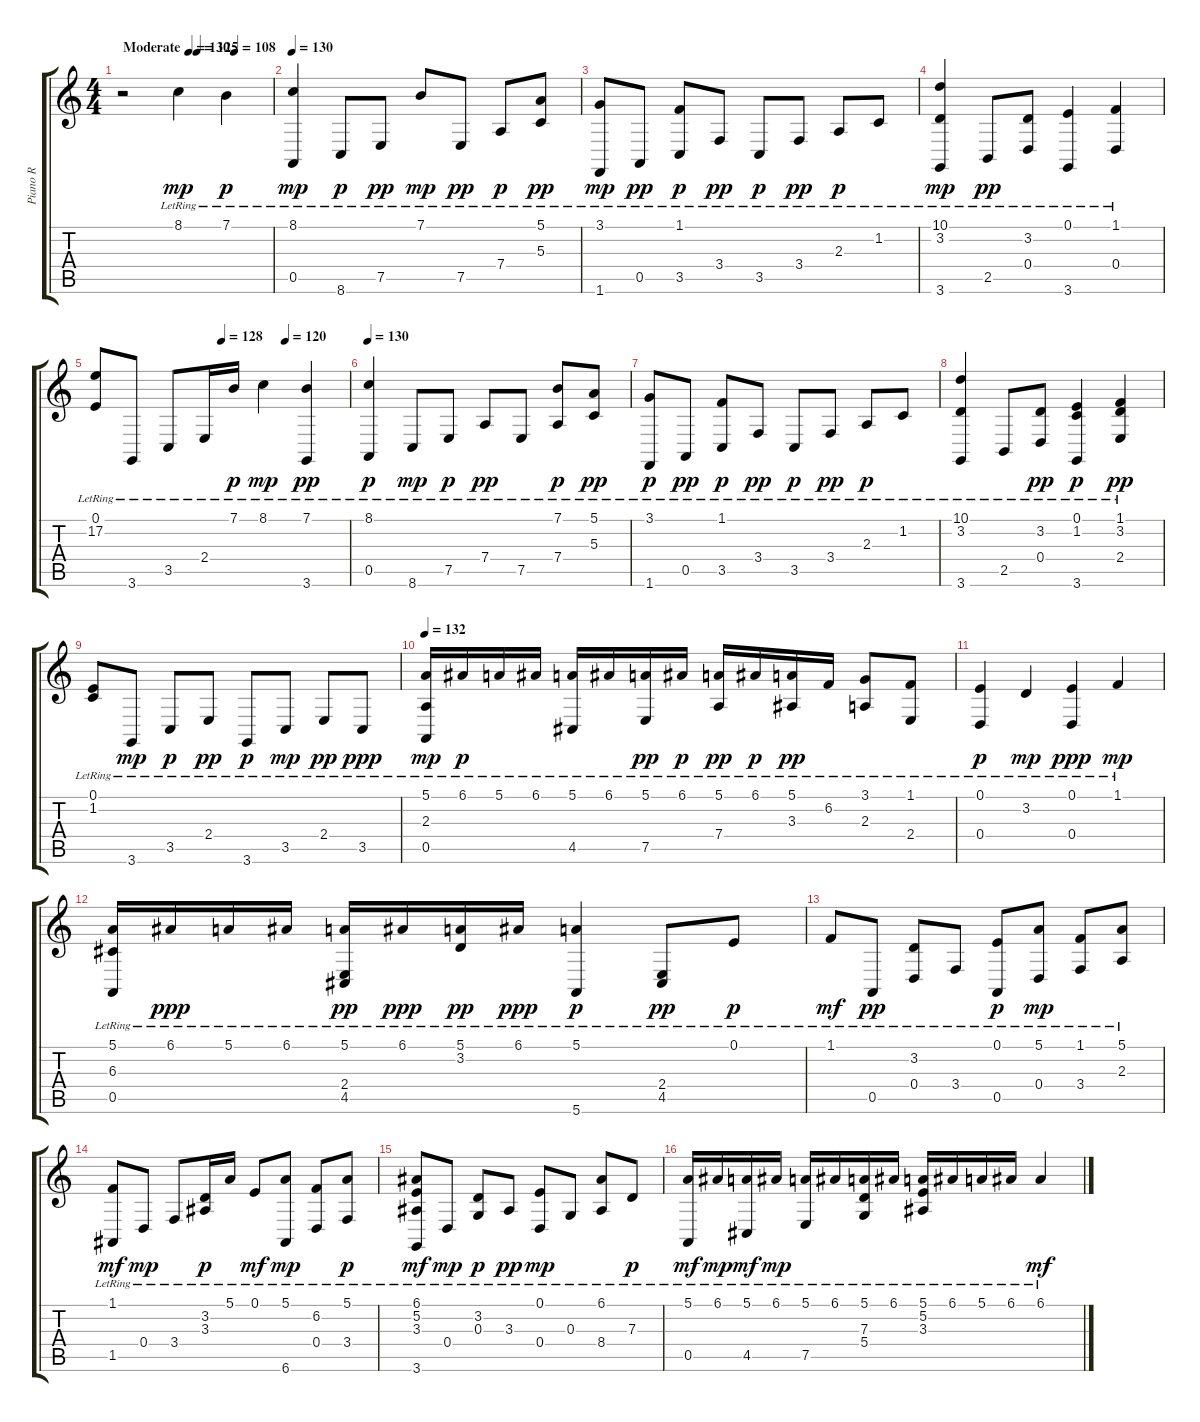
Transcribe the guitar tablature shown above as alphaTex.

\track ("Piano R" "Piano R") {instrument acousticgrandpiano}
\staff {score tabs}
\tuning (E4 B3 G3 D3 A2 E2) {hide}
\ts (4 4)
\tempo (130 "Moderate")
\tempo (125 0.5)
\tempo (108 0.75)
\tempo (130 "Moderate")
\clef g2
\ks c
r.2{dy mp instrument acousticgrandpiano} 8.1{lr}.4 7.1{lr}.4{dy p} |
\tempo 130
(8.1{lr} 0.5{lr}).4{dy mp} 8.6{lr}.8{dy p} 7.5{lr}.8{dy pp} 7.1{lr}.8{dy mp} 7.5{lr}.8{dy pp} 7.4{lr}.8{dy p} (5.1{lr} 5.3{lr}).8{dy pp} |
(3.1{lr} 1.6{lr}).8{dy mp} 0.5{lr}.8{dy pp} (1.1{lr} 3.5{lr}).8{dy p} 3.4{lr}.8{dy pp} 3.5{lr}.8{dy p} 3.4{lr}.8{dy pp} 2.3{lr}.8{dy p} 1.2{lr}.8 |
(10.1{lr} 3.2{lr} 3.6{lr}).4{dy mp} 2.5{lr}.8{dy pp} (3.2{lr} 0.4{lr}).8 (0.1{lr} 3.6{lr}).4 (1.1{lr} 0.4{lr}).4 |
\tempo (128 0.5)
\tempo (120 0.75)
(0.1{lr} 17.2{lr}).8 3.6{lr}.8 3.5{lr}.8 2.4{lr}.16 7.1{lr}.16{dy p} 8.1{lr}.4{dy mp} (7.1{lr} 3.6{lr}).4{dy pp} |
\tempo 130
(8.1{lr} 0.5{lr}).4{dy p} 8.6{lr}.8{dy mp} 7.5{lr}.8{dy p} 7.4{lr}.8{dy pp} 7.5{lr}.8 (7.1{lr} 7.4{lr}).8{dy p} (5.1{lr} 5.3{lr}).8{dy pp} |
(3.1{lr} 1.6{lr}).8{dy p} 0.5{lr}.8{dy pp} (1.1{lr} 3.5{lr}).8{dy p} 3.4{lr}.8{dy pp} 3.5{lr}.8{dy p} 3.4{lr}.8{dy pp} 2.3{lr}.8{dy p} 1.2{lr}.8 |
(10.1{lr} 3.2{lr} 3.6{lr}).4 2.5{lr}.8 (3.2{lr} 0.4{lr}).8{dy pp} (0.1{lr} 1.2{lr} 3.6{lr}).4{dy p} (1.1{lr} 3.2{lr} 2.4{lr}).4{dy pp} |
(0.1{lr} 1.2{lr}).8 3.6{lr}.8{dy mp} 3.5{lr}.8{dy p} 2.4{lr}.8{dy pp} 3.6{lr}.8{dy p} 3.5{lr}.8{dy mp} 2.4{lr}.8{dy pp} 3.5{lr}.8{dy ppp} |
\tempo 132
(5.1{lr} 2.3{lr} 0.5{lr}).16{dy mp} 6.1{lr}.16{dy p} 5.1{lr}.16 6.1{lr}.16 (5.1{lr} 4.5{lr}).16 6.1{lr}.16 (5.1{lr} 7.5{lr}).16{dy pp} 6.1{lr}.16{dy p} (5.1{lr} 7.4{lr}).16{dy pp} 6.1{lr}.16{dy p} (5.1{lr} 3.3{lr}).16{dy pp} 6.2{lr}.16 (3.1{lr} 2.3{lr}).8 (1.1{lr} 2.4{lr}).8 |
(0.1{lr} 0.4{lr}).4{dy p} 3.2{lr}.4{dy mp} (0.1{lr} 0.4{lr}).4{dy ppp} 1.1{lr}.4{dy mp} |
(5.1{lr} 6.3{lr} 0.5{lr}).16 6.1{lr}.16{dy ppp} 5.1{lr}.16 6.1{lr}.16 (5.1{lr} 2.4{lr} 4.5{lr}).16{dy pp} 6.1{lr}.16{dy ppp} (5.1{lr} 3.2{lr}).16{dy pp} 6.1{lr}.16{dy ppp} (5.1{lr} 5.6{lr}).4{dy p} (2.4{lr} 4.5{lr}).8{dy pp} 0.1{lr}.8{dy p} |
1.1{lr}.8{dy mf} 0.5{lr}.8{dy pp} (3.2{lr} 0.4{lr}).8 3.4{lr}.8 (0.1{lr} 0.5{lr}).8{dy p} (5.1{lr} 0.4{lr}).8{dy mp} (1.1{lr} 3.4{lr}).8 (5.1{lr} 2.3{lr}).8 |
(1.1{lr} 1.5{lr}).8{dy mf} 0.4{lr}.8{dy mp} 3.4{lr}.8 (3.2{lr} 3.3{lr}).16{dy p} 5.1{lr}.16 0.1{lr}.8{dy mf} (5.1{lr} 6.6{lr}).8{dy mp} (6.2{lr} 0.4{lr}).8 (5.1{lr} 3.4{lr}).8{dy p} |
(6.1{lr} 5.2{lr} 3.3{lr} 3.6{lr}).8{dy mf} 0.4{lr}.8{dy mp} (3.2{lr} 0.3{lr}).8{dy p} 3.3{lr}.8{dy pp} (0.1{lr} 0.4{lr}).8{dy mp} 0.3{lr}.8 (6.1{lr} 8.4{lr}).8 7.3{lr}.8{dy p} |
(5.1{lr} 0.5{lr}).16{dy mf} 6.1{lr}.16{dy mp} (5.1{lr} 4.5{lr}).16{dy mf} 6.1{lr}.16{dy mp} (5.1{lr} 7.5{lr}).16 6.1{lr}.16 (5.1{lr} 7.3{lr} 5.4{lr}).16 6.1{lr}.16 (5.1{lr} 5.2{lr} 3.3{lr}).16 6.1{lr}.16 5.1{lr}.16 6.1{lr}.16 6.1{lr}.4{dy mf}
